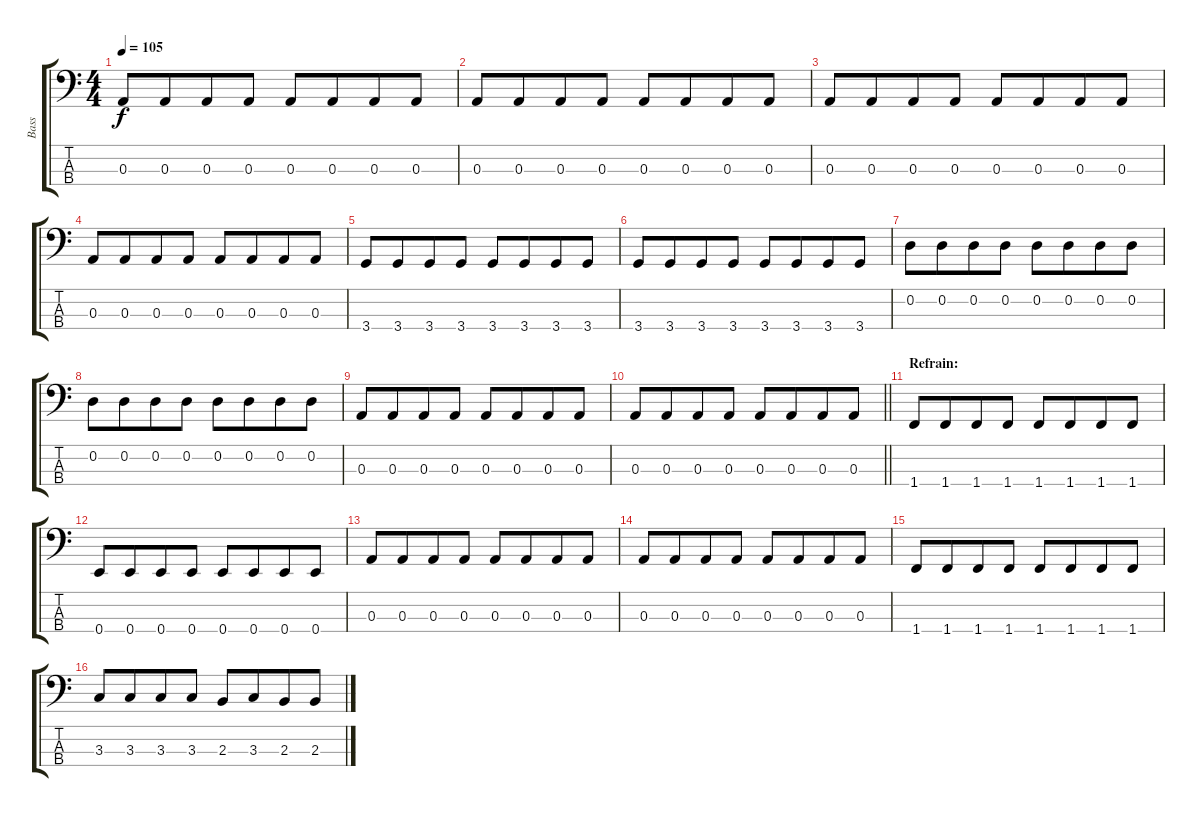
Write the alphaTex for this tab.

\track ("Bass" "Bass") {instrument electricbassfinger}
\staff {score tabs}
\tuning (G2 D2 A1 E1) {hide}
\ts (4 4)
\tempo 105
\clef f4
\ks c
0.3.8{dy f} 0.3.8{beam merge} 0.3.8 0.3.8 0.3.8 0.3.8{beam merge} 0.3.8 0.3.8 |
0.3.8 0.3.8{beam merge} 0.3.8 0.3.8 0.3.8 0.3.8{beam merge} 0.3.8 0.3.8 |
0.3.8 0.3.8{beam merge} 0.3.8 0.3.8 0.3.8 0.3.8{beam merge} 0.3.8 0.3.8 |
0.3.8 0.3.8{beam merge} 0.3.8 0.3.8 0.3.8 0.3.8{beam merge} 0.3.8 0.3.8 |
3.4.8 3.4.8{beam merge} 3.4.8 3.4.8 3.4.8 3.4.8{beam merge} 3.4.8 3.4.8 |
3.4.8 3.4.8{beam merge} 3.4.8 3.4.8 3.4.8 3.4.8{beam merge} 3.4.8 3.4.8 |
0.2.8 0.2.8{beam merge} 0.2.8 0.2.8 0.2.8 0.2.8{beam merge} 0.2.8 0.2.8 |
0.2.8 0.2.8{beam merge} 0.2.8 0.2.8 0.2.8 0.2.8{beam merge} 0.2.8 0.2.8 |
0.3.8 0.3.8{beam merge} 0.3.8 0.3.8 0.3.8 0.3.8{beam merge} 0.3.8 0.3.8 |
\barLineRight lightlight
0.3.8 0.3.8{beam merge} 0.3.8 0.3.8 0.3.8 0.3.8{beam merge} 0.3.8 0.3.8 |
\section ("" "Refrain:")
1.4.8 1.4.8{beam merge} 1.4.8 1.4.8 1.4.8 1.4.8{beam merge} 1.4.8 1.4.8 |
0.4.8 0.4.8{beam merge} 0.4.8 0.4.8 0.4.8 0.4.8{beam merge} 0.4.8 0.4.8 |
0.3.8 0.3.8{beam merge} 0.3.8 0.3.8 0.3.8 0.3.8{beam merge} 0.3.8 0.3.8 |
0.3.8 0.3.8{beam merge} 0.3.8 0.3.8 0.3.8 0.3.8{beam merge} 0.3.8 0.3.8 |
1.4.8 1.4.8{beam merge} 1.4.8 1.4.8 1.4.8 1.4.8{beam merge} 1.4.8 1.4.8 |
3.3.8 3.3.8{beam merge} 3.3.8 3.3.8 2.3.8 3.3.8{beam merge} 2.3.8 2.3.8
